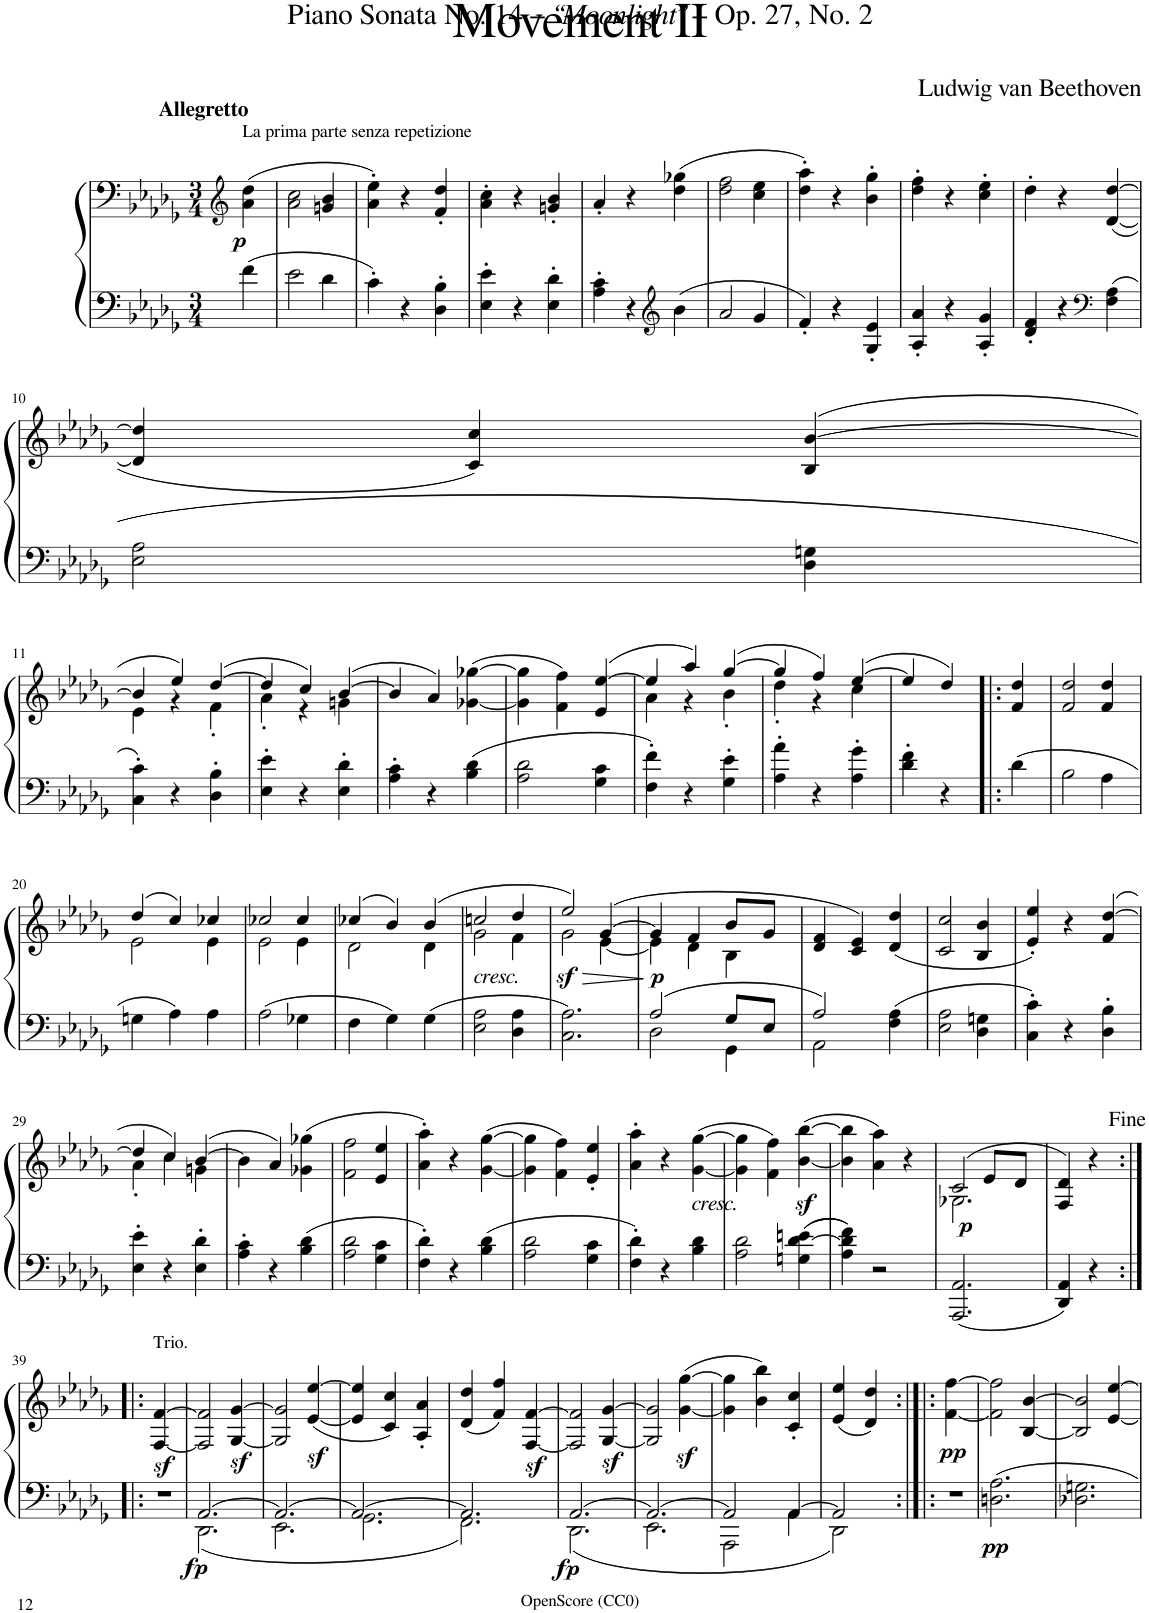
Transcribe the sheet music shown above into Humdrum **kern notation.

**kern	**kern	**dynam
*part1	*part1	*part1
*staff2	*staff1	*staff1/2
*I"Piano	*	*
*I'Pno.	*	*
!!LO:PB:g=z
*clefF4	*clefG2	*
*k[b-e-a-d-g-]	*k[b-e-a-d-g-]	*
*M3/4	*M3/4	*
=1	=1	=1
!	!LO:TX:a:B:t=Allegretto	!
!	!LO:TX:a:t=La prima parte senza repetizione	!
!	!	!LO:DY:b
4f\	(4a-\ 4dd-\	p
=2	=2	=2
2e-\	2a-\ 2cc\	.
4d-\	4gn/ 4b-/	.
=3	=3	=3
4c'\	4a-\' 4ee-\')	.
4r	4r	.
4D-\' 4B-\'	4f/' 4dd-/'	.
=4	=4	=4
4E-\' 4e-\'	4a-\' 4cc\'	.
4r	4r	.
4E-\' 4d-\'	4gn/' 4b-/'	.
=5	=5	=5
4A-\' 4c\'	4a-'/	.
4r	4r	.
*clefG2	*	*
4b-\	(4dd-\ 4gg-X\	.
=6	=6	=6
2a-/	2dd-\ 2ff\	.
4g-/	4cc\ 4ee-\	.
=7	=7	=7
4f'/	4dd-\' 4aa-\')	.
4r	4r	.
4G-/' 4e-/'	4b-\' 4gg-\'	.
=8	=8	=8
4A-/' 4a-/'	4dd-\' 4ff\'	.
4r	4r	.
4A-/' 4g-/'	4cc\' 4ee-\'	.
=9	=9	=9
4d-/' 4f/'	4dd-'\	.
4r	4r	.
*clefF4	*	*
4F\ 4A-\	([4d-/ [4dd-/	.
!!LO:LB:g=z
=10	=10	=10
2E-\ 2A-\	4d-/] 4dd-/]	.
.	4c/ 4cc/)	.
4D-\ 4Gn\	(4B-/ [4b-/	.
!!LO:LB:g=z
=11	=11	=11
*	*^	*
4C\' 4c\'	4b-/]	4e-\	.
4r	4ee-/)	4r	.
4D-\' 4B-\'	([4dd-/	4f'\	.
=12	=12	=12	=12
4E-\' 4e-\'	4dd-/]	4a-'\	.
4r	4cc/)	4r	.
4E-\' 4d-\'	([4b-/	4gn\	.
*	*v	*v	*
=13	=13	=13
4A-\' 4c\'	4b-/]	.
4r	4a-/)	.
4B-\ 4d-\	([4g-X\ [4gg-X\	.
=14	=14	=14
2A-\ 2d-\	4g-\] 4gg-\]	.
.	4f\ 4ff\)	.
4G-\ 4c\	(4e-/ [4ee-/	.
=15	=15	=15
*	*^	*
4F\' 4f\'	4ee-/]	4a-\	.
4r	4aa-/)	4r	.
4G-\' 4e-\'	([4gg-/	4b-'\	.
=16	=16	=16	=16
4A-\' 4a-\'	4gg-/]	4dd-'\	.
4r	4ff/)	4r	.
4A-\' 4g-\'	([4ee-/	4cc\	.
*	*v	*v	*
=17	=17	=17
4d-\' 4f\'	4ee-/]	.
4r	4dd-/)	.
=18!|:	=18!|:	=18!|:
4d-\	4f/ 4dd-/	.
=19	=19	=19
2B-\	2f/ 2dd-/	.
4A-\	4f/ 4dd-/	.
!!LO:LB:g=z
=20	=20	=20
*	*^	*
4Gn\	(4dd-/	2e-\	.
4A-\	4cc/)	.	.
4A-\	4cc-X/	4e-\	.
=21	=21	=21	=21
2A-\	2cc-X/	2e-\	.
4G-X\	4cc-/	4e-\	.
=22	=22	=22	=22
4F\	(4cc-X/	2d-\	.
4G-\	4b-/)	.	.
4G-\	(4b-/	4d-\	.
=23	=23	=23	=23
!	!LO:TX:b:i:t=cresc.	!	!
2E-\ 2A-\	2ccn/	2g-\	.
4D-\ 4A-\	4dd-/	4f\	.
=24	=24	=24	=24
!	!	!	!LO:HP:b
!	!	!	!LO:DY:n=1:b
2.C\ 2.A-\	2ee-/)	2g-\	> sf
.	([4g-/	[4e-\	.
*	*v	*v	*
.	.	]
=25	=25	=25
*^	*^	*
!	!	!	!	!LO:DY:b
2A-/	2D-\	4g-/]	4e-\]	p
.	.	4f/	4d-\	.
8G-/L	4GG-\	8b-/L	4B-\	.
8E-/J	.	8g-/J	.	.
*	*	*v	*v	*
=26	=26	=26	=26
2A-/	2AA-\	4d-/ 4f/	.
.	.	4c/ 4e-/)	.
4F\ 4A-\	4ryy	(4d-/ 4dd-/	.
*v	*v	*	*
=27	=27	=27
2E-\ 2A-\	2c/ 2cc/	.
4D-\ 4Gn\	4B-/ 4b-/	.
=28	=28	=28
4C\' 4c\'	4e-/' 4ee-/')	.
4r	4r	.
4D-\' 4B-\'	(4f/ [4dd-/	.
!!LO:LB:g=z
=29	=29	=29
*	*^	*
4E-\' 4e-\'	4dd-/]	4a-'\	.
4r	4cc/)	4cc\	.
4E-\' 4d-\'	([4b-/	4gn\	.
*	*v	*v	*
=30	=30	=30
4A-\' 4c\'	4b-\]	.
4r	4a-/)	.
4B-\ 4d-\	(4g-X\ 4gg-X\	.
=31	=31	=31
2A-\ 2d-\	2f\ 2ff\	.
4G-\ 4c\	4e-/ 4ee-/	.
=32	=32	=32
4F\' 4d-\'	4a-\' 4aa-\')	.
4r	4r	.
4B-\ 4d-\	([4g-\ [4gg-\	.
=33	=33	=33
2A-\ 2d-\	4g-\] 4gg-\]	.
.	4f\ 4ff\)	.
4G-\ 4c\	4e-/' 4ee-/'	.
=34	=34	=34
4F\' 4d-\'	4a-\' 4aa-\'	.
4r	4r	.
!	!LO:TX:b:i:t=cresc.	!
4B-\ 4d-\	([4g-\ [4gg-\	.
=35	=35	=35
2A-\ 2d-\	4g-\] 4gg-\]	.
.	4f\ 4ff\)	.
4Gn\ [4d-\ 4en\	([4b-\z< [4bb-\z<	.
=36	=36	=36
4A-\ 4d-\] 4f\	4b-\] 4bb-\]	.
2r	4a-\ 4aa-\)	.
.	4r	.
=37	=37	=37
*	*^	*
!	!	!	!LO:DY:b
2.AAA-/ 2.AA-/	(2c/	2.G-X\	p
.	8e-/L	.	.
.	8d-/J	.	.
*	*v	*v	*
=38	=38	=38
4DD-/ 4AA-/	4F/ 4d-/)	.
4r	4r	.
!!LO:LB:g=z
=39:|!|:	=39:|!|:	=39:|!|:
!	!LO:TX:a:t=Trio.	!
2.r	[4F/z< [4f/z<	.
.	2ryy	.
=40	=40	=40
*^	*	*
!	!	!	!LO:DY:b=2
[2.AA-/	2.DD-\	2F/] 2f/]	fp
.	.	[4G-/z< [4g-/z<	.
=41	=41	=41	=41
2.AA-/_	2.EE-\	2G-/] 2g-/]	.
.	.	([4e-/z< [4ee-/z<	.
=42	=42	=42	=42
2.AA-/_	2.GG-\	4e-/] 4ee-/]	.
.	.	4c/ 4cc/)	.
.	.	4A-/' 4a-/'	.
=43	=43	=43	=43
2.AA-/]	2.FF\	(4d-/ 4dd-/	.
.	.	4f/ 4ff/)	.
.	.	[4F/z< [4f/z<	.
=44	=44	=44	=44
!	!	!	!LO:DY:b=2
[2.AA-/	2.DD-\	2F/] 2f/]	fp
.	.	[4G-/z< [4g-/z<	.
=45	=45	=45	=45
2.AA-/_	2.EE-\	2G-/] 2g-/]	.
.	.	([4g-\z< [4gg-\z<	.
=46	=46	=46	=46
2AA-/]	2AAA-\	4g-\] 4gg-\]	.
.	.	4b-\ 4bb-\)	.
[4AA-/	4AA-\	4c/' 4cc/'	.
=47	=47	=47	=47
2AA-/]	2DD-\	(4e-/ 4ee-/	.
.	.	4d-/ 4dd-/)	.
*v	*v	*	*
=48:|!|:	=48:|!|:	=48:|!|:
!	!	!LO:DY:b
2.r	[4f\ [4ff\	pp
.	2ryy	.
=49	=49	=49
!	!	!LO:DY:b=2
2.Dn\ 2.A-\	2f\] 2ff\]	pp
.	[4B-/ [4b-/	.
=50	=50	=50
2.D-X\ 2.Gn\	2B-/] 2b-/]	.
.	[4e-/ [4ee-/	.
=	=	=
*-	*-	*-
